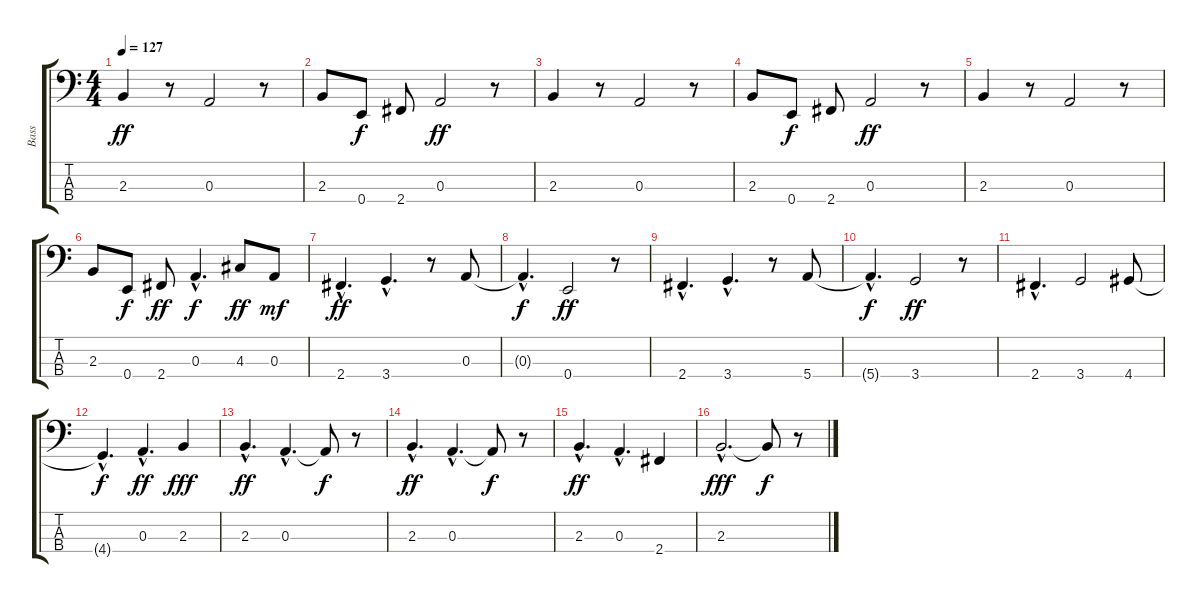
\track ("Bass" "Bass") {instrument electricbassfinger}
\staff {score tabs}
\tuning (G2 D2 A1 E1) {hide}
\ts (4 4)
\tempo 127
\clef f4
\ks c
2.3.4{dy ff} r.8 0.3.2 r.8 |
2.3.8 0.4.8{dy f} 2.4.8 0.3.2{dy ff} r.8 |
2.3.4 r.8 0.3.2 r.8 |
2.3.8 0.4.8{dy f} 2.4.8 0.3.2{dy ff} r.8 |
2.3.4 r.8 0.3.2 r.8 |
2.3.8 0.4.8{dy f} 2.4.8{dy ff} 0.3{hac}.4{d dy f} 4.3.8{dy ff} 0.3.8{dy mf} |
2.4{hac}.4{d dy ff} 3.4{hac}.4{d} r.8 0.3.8 |
0.3{hac t}.4{d dy f} 0.4.2{dy ff} r.8 |
2.4{hac}.4{d} 3.4{hac}.4{d} r.8 5.4.8 |
5.4{hac t}.4{d dy f} 3.4.2{dy ff} r.8 |
2.4{hac}.4{d} 3.4.2 4.4.8 |
4.4{hac t}.4{d dy f} 0.3{hac}.4{d dy ff} 2.3.4{dy fff} |
2.3{hac}.4{d dy ff} 0.3{hac}.4{d} 0.3{t}.8{dy f} r.8 |
2.3{hac}.4{d dy ff} 0.3{hac}.4{d} 0.3{t}.8{dy f} r.8 |
2.3{hac}.4{d dy ff} 0.3{hac}.4{d} 2.4.4 |
2.3{hac}.2{d dy fff} 2.3{t}.8{dy f} r.8
